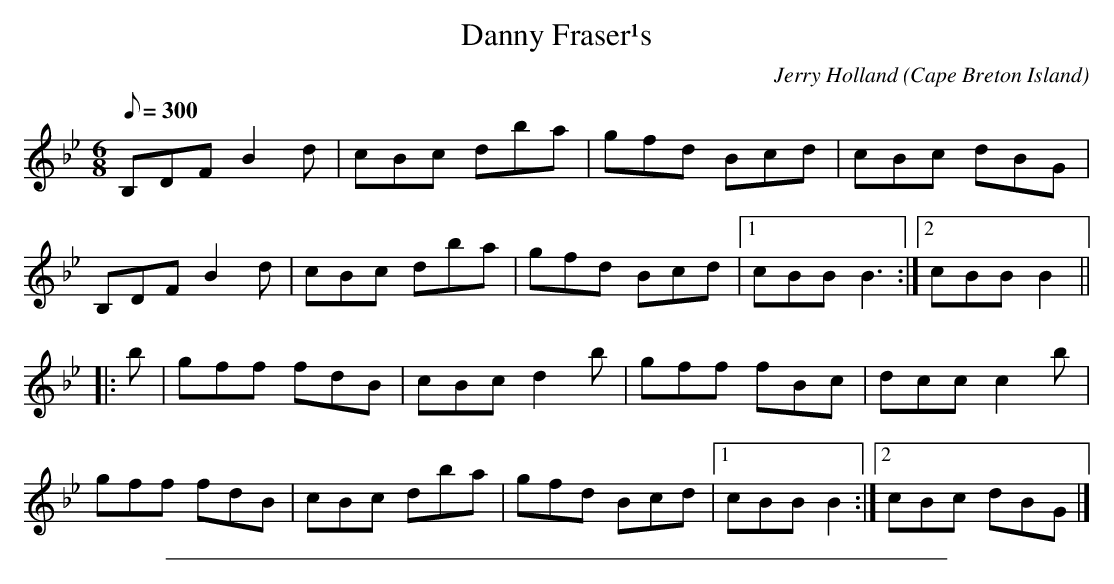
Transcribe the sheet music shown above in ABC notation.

X:1
T: Danny Fraser¹s
C:Jerry Holland
O:Cape Breton Island
L:1/8
Q:300
M:6/8
K:Bb
B,DF B2 d|cBc dba|gfd Bcd|cBc dBG|
B,DF B2 d|cBc dba|gfd Bcd|[1cBB B3:|[2cBB B2||
|:b|gff fdB|cBc d2b|gff fBc|dcc c2 b|
gff fdB|cBc dba|gfd Bcd|[1cBB B2:|[2cBc dBG|]
